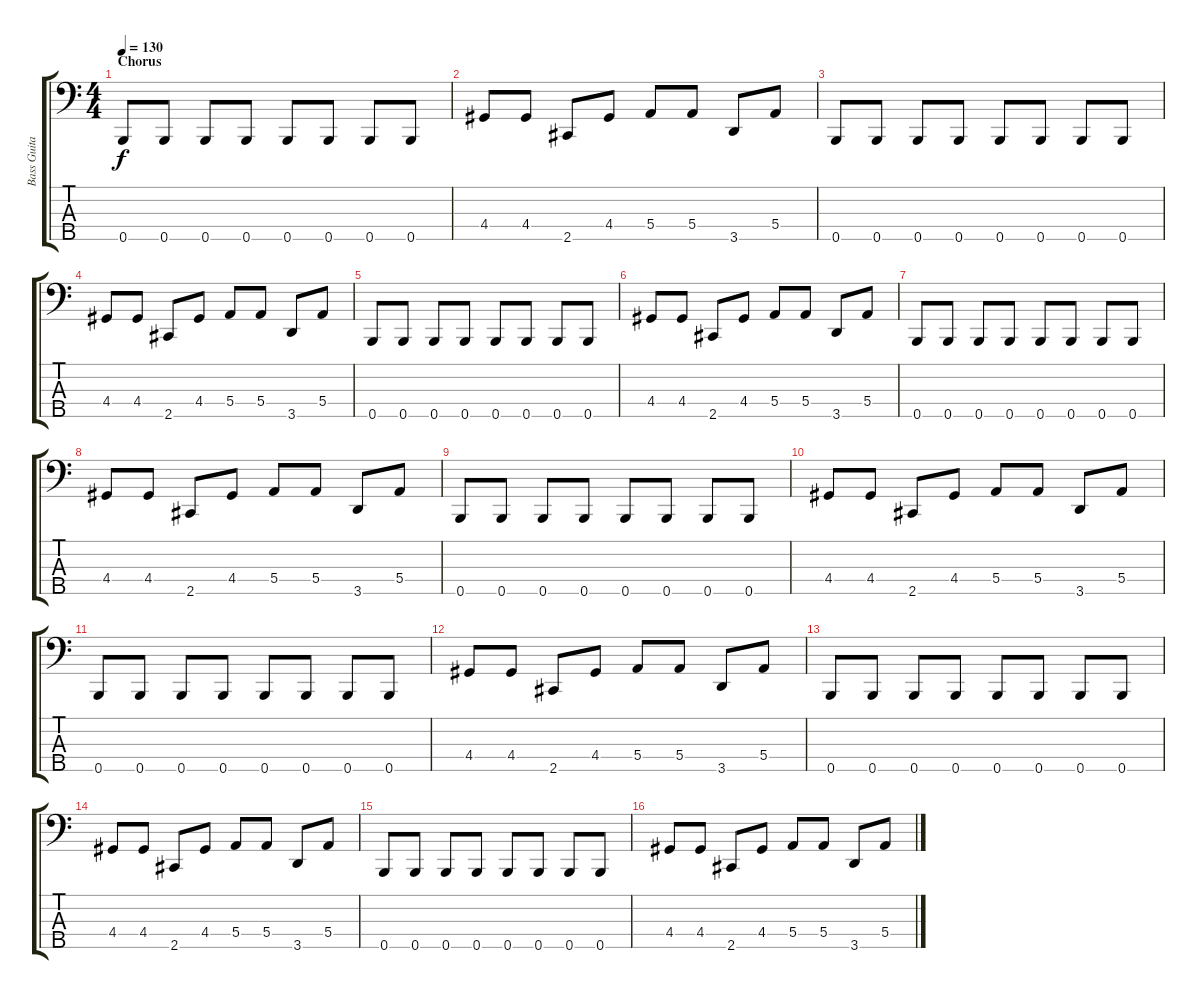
\track ("Bass Guitar" "Bass Guita") {instrument electricbasspick}
\staff {score tabs}
\tuning (G2 D2 A1 E1 B0) {hide}
\ts (4 4)
\section ("" "Chorus")
\tempo 130
\clef f4
\ks c
0.5.8{dy f} 0.5.8 0.5.8 0.5.8 0.5.8 0.5.8 0.5.8 0.5.8 |
4.4.8 4.4.8 2.5.8 4.4.8 5.4.8 5.4.8 3.5.8 5.4.8 |
0.5.8 0.5.8 0.5.8 0.5.8 0.5.8 0.5.8 0.5.8 0.5.8 |
4.4.8 4.4.8 2.5.8 4.4.8 5.4.8 5.4.8 3.5.8 5.4.8 |
0.5.8 0.5.8 0.5.8 0.5.8 0.5.8 0.5.8 0.5.8 0.5.8 |
4.4.8 4.4.8 2.5.8 4.4.8 5.4.8 5.4.8 3.5.8 5.4.8 |
0.5.8 0.5.8 0.5.8 0.5.8 0.5.8 0.5.8 0.5.8 0.5.8 |
4.4.8 4.4.8 2.5.8 4.4.8 5.4.8 5.4.8 3.5.8 5.4.8 |
0.5.8 0.5.8 0.5.8 0.5.8 0.5.8 0.5.8 0.5.8 0.5.8 |
4.4.8 4.4.8 2.5.8 4.4.8 5.4.8 5.4.8 3.5.8 5.4.8 |
0.5.8 0.5.8 0.5.8 0.5.8 0.5.8 0.5.8 0.5.8 0.5.8 |
4.4.8 4.4.8 2.5.8 4.4.8 5.4.8 5.4.8 3.5.8 5.4.8 |
0.5.8 0.5.8 0.5.8 0.5.8 0.5.8 0.5.8 0.5.8 0.5.8 |
4.4.8 4.4.8 2.5.8 4.4.8 5.4.8 5.4.8 3.5.8 5.4.8 |
0.5.8 0.5.8 0.5.8 0.5.8 0.5.8 0.5.8 0.5.8 0.5.8 |
4.4.8 4.4.8 2.5.8 4.4.8 5.4.8 5.4.8 3.5.8 5.4.8
